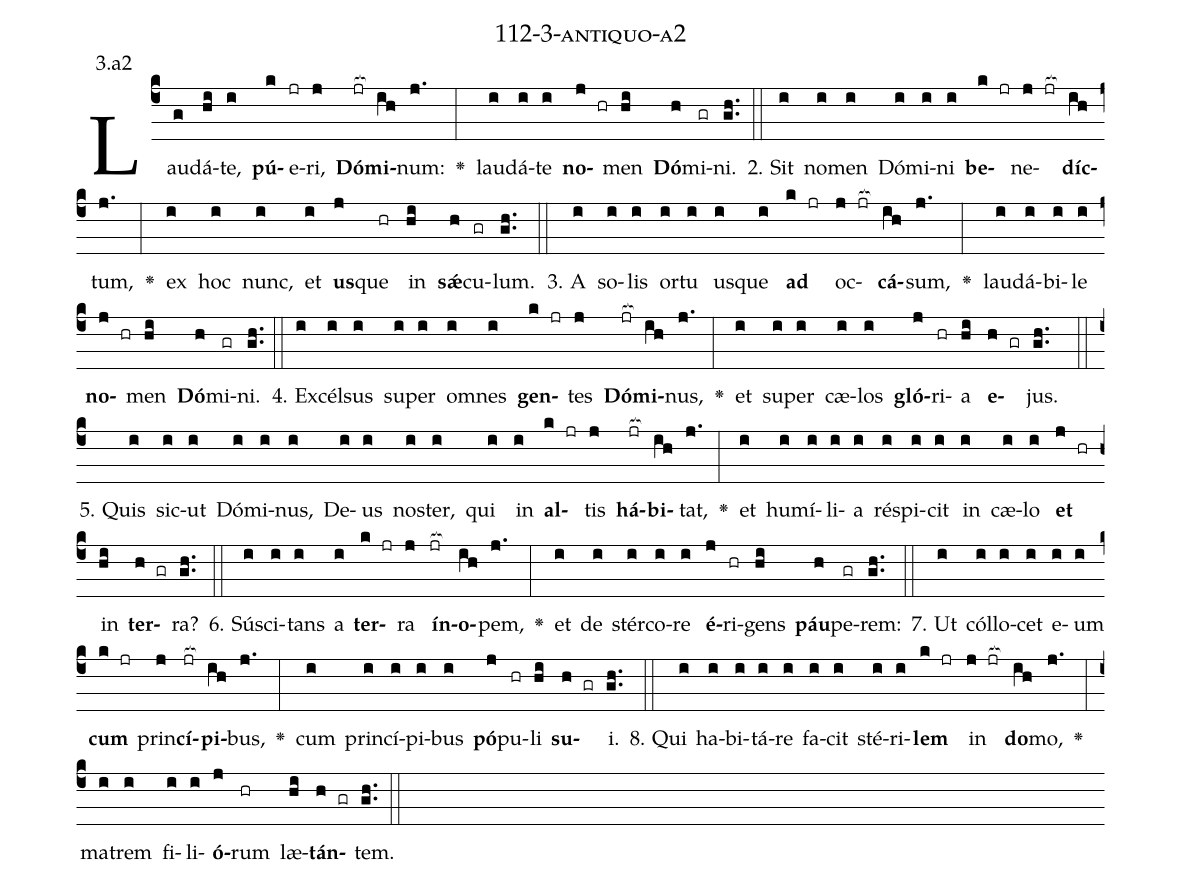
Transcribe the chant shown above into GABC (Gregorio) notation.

name: 112-3-antiquo-a2;
annotation: 3.a2;
%%
(c4)Lau(g)dá(hi)te,(i) <b>pú</b>(k)e(jr)ri,(j) <b>Dó</b>(jr[ocb:1{])<b>mi</b>(ih[ocb:0}])num:(j.) <v>\greheightstar</v>(:) lau(i)dá(i)te(i) <b>no</b>(j hr)men(hi) <b>Dó</b>(h)mi(gr)ni.(gh..) (::)
2. Sit(i) no(i)men(i) Dó(i)mi(i)ni(i) <b>be</b>(k jr)ne(j jr[ocb:1{])<b>díc</b>(ih[ocb:0}])tum,(j.) <v>\greheightstar</v>(:) ex(i) hoc(i) nunc,(i) et(i) <b>us</b>(j)que(hr) in(hi) <b>sǽ</b>(h)cu(gr)lum.(gh..) (::)
3. A(i) so(i)lis(i) or(i)tu(i) us(i)que(i) <b>ad</b>(k jr) oc(j jr[ocb:1{])<b>cá</b>(ih[ocb:0}])sum,(j.) <v>\greheightstar</v>(:) lau(i)dá(i)bi(i)le(i) <b>no</b>(j hr)men(hi) <b>Dó</b>(h)mi(gr)ni.(gh..) (::)
4. Ex(i)cél(i)sus(i) su(i)per(i) om(i)nes(i) <b>gen</b>(k jr)tes(j) <b>Dó</b>(jr[ocb:1{])<b>mi</b>(ih[ocb:0}])nus,(j.) <v>\greheightstar</v>(:) et(i) su(i)per(i) cæ(i)los(i) <b>gló</b>(j)ri(hr)a(hi) <b>e</b>(h gr)jus.(gh..) (::)
5. Quis(i) sic(i)ut(i) Dó(i)mi(i)nus,(i) De(i)us(i) nos(i)ter,(i) qui(i) in(i) <b>al</b>(k jr)tis(j) <b>há</b>(jr[ocb:1{])<b>bi</b>(ih[ocb:0}])tat,(j.) <v>\greheightstar</v>(:) et(i) hu(i)mí(i)li(i)a(i) ré(i)spi(i)cit(i) in(i) cæ(i)lo(i) <b>et</b>(j hr) in(hi) <b>ter</b>(h gr)ra?(gh..) (::)
6. Sú(i)sci(i)tans(i) a(i) <b>ter</b>(k jr)ra(j) <b>ín</b>(jr[ocb:1{])<b>o</b>(ih[ocb:0}])pem,(j.) <v>\greheightstar</v>(:) et(i) de(i) stér(i)co(i)re(i) <b>é</b>(j)ri(hr)gens(hi) <b>páu</b>(h)pe(gr)rem:(gh..) (::)
7. Ut(i) cól(i)lo(i)cet(i) e(i)um(i) <b>cum</b>(k jr) prin(j)<b>cí</b>(jr[ocb:1{])<b>pi</b>(ih[ocb:0}])bus,(j.) <v>\greheightstar</v>(:) cum(i) prin(i)cí(i)pi(i)bus(i) <b>pó</b>(j)pu(hr)li(hi) <b>su</b>(h gr)i.(gh..) (::)
8. Qui(i) ha(i)bi(i)tá(i)re(i) fa(i)cit(i) sté(i)ri(i)<b>lem</b>(k jr) in(j jr[ocb:1{]) <b>do</b>(ih[ocb:0}])mo,(j.) <v>\greheightstar</v>(:) ma(i)trem(i) fi(i)li(i)<b>ó</b>(j)rum(hr) læ(hi)<b>tán</b>(h gr)tem.(gh..) (::)
